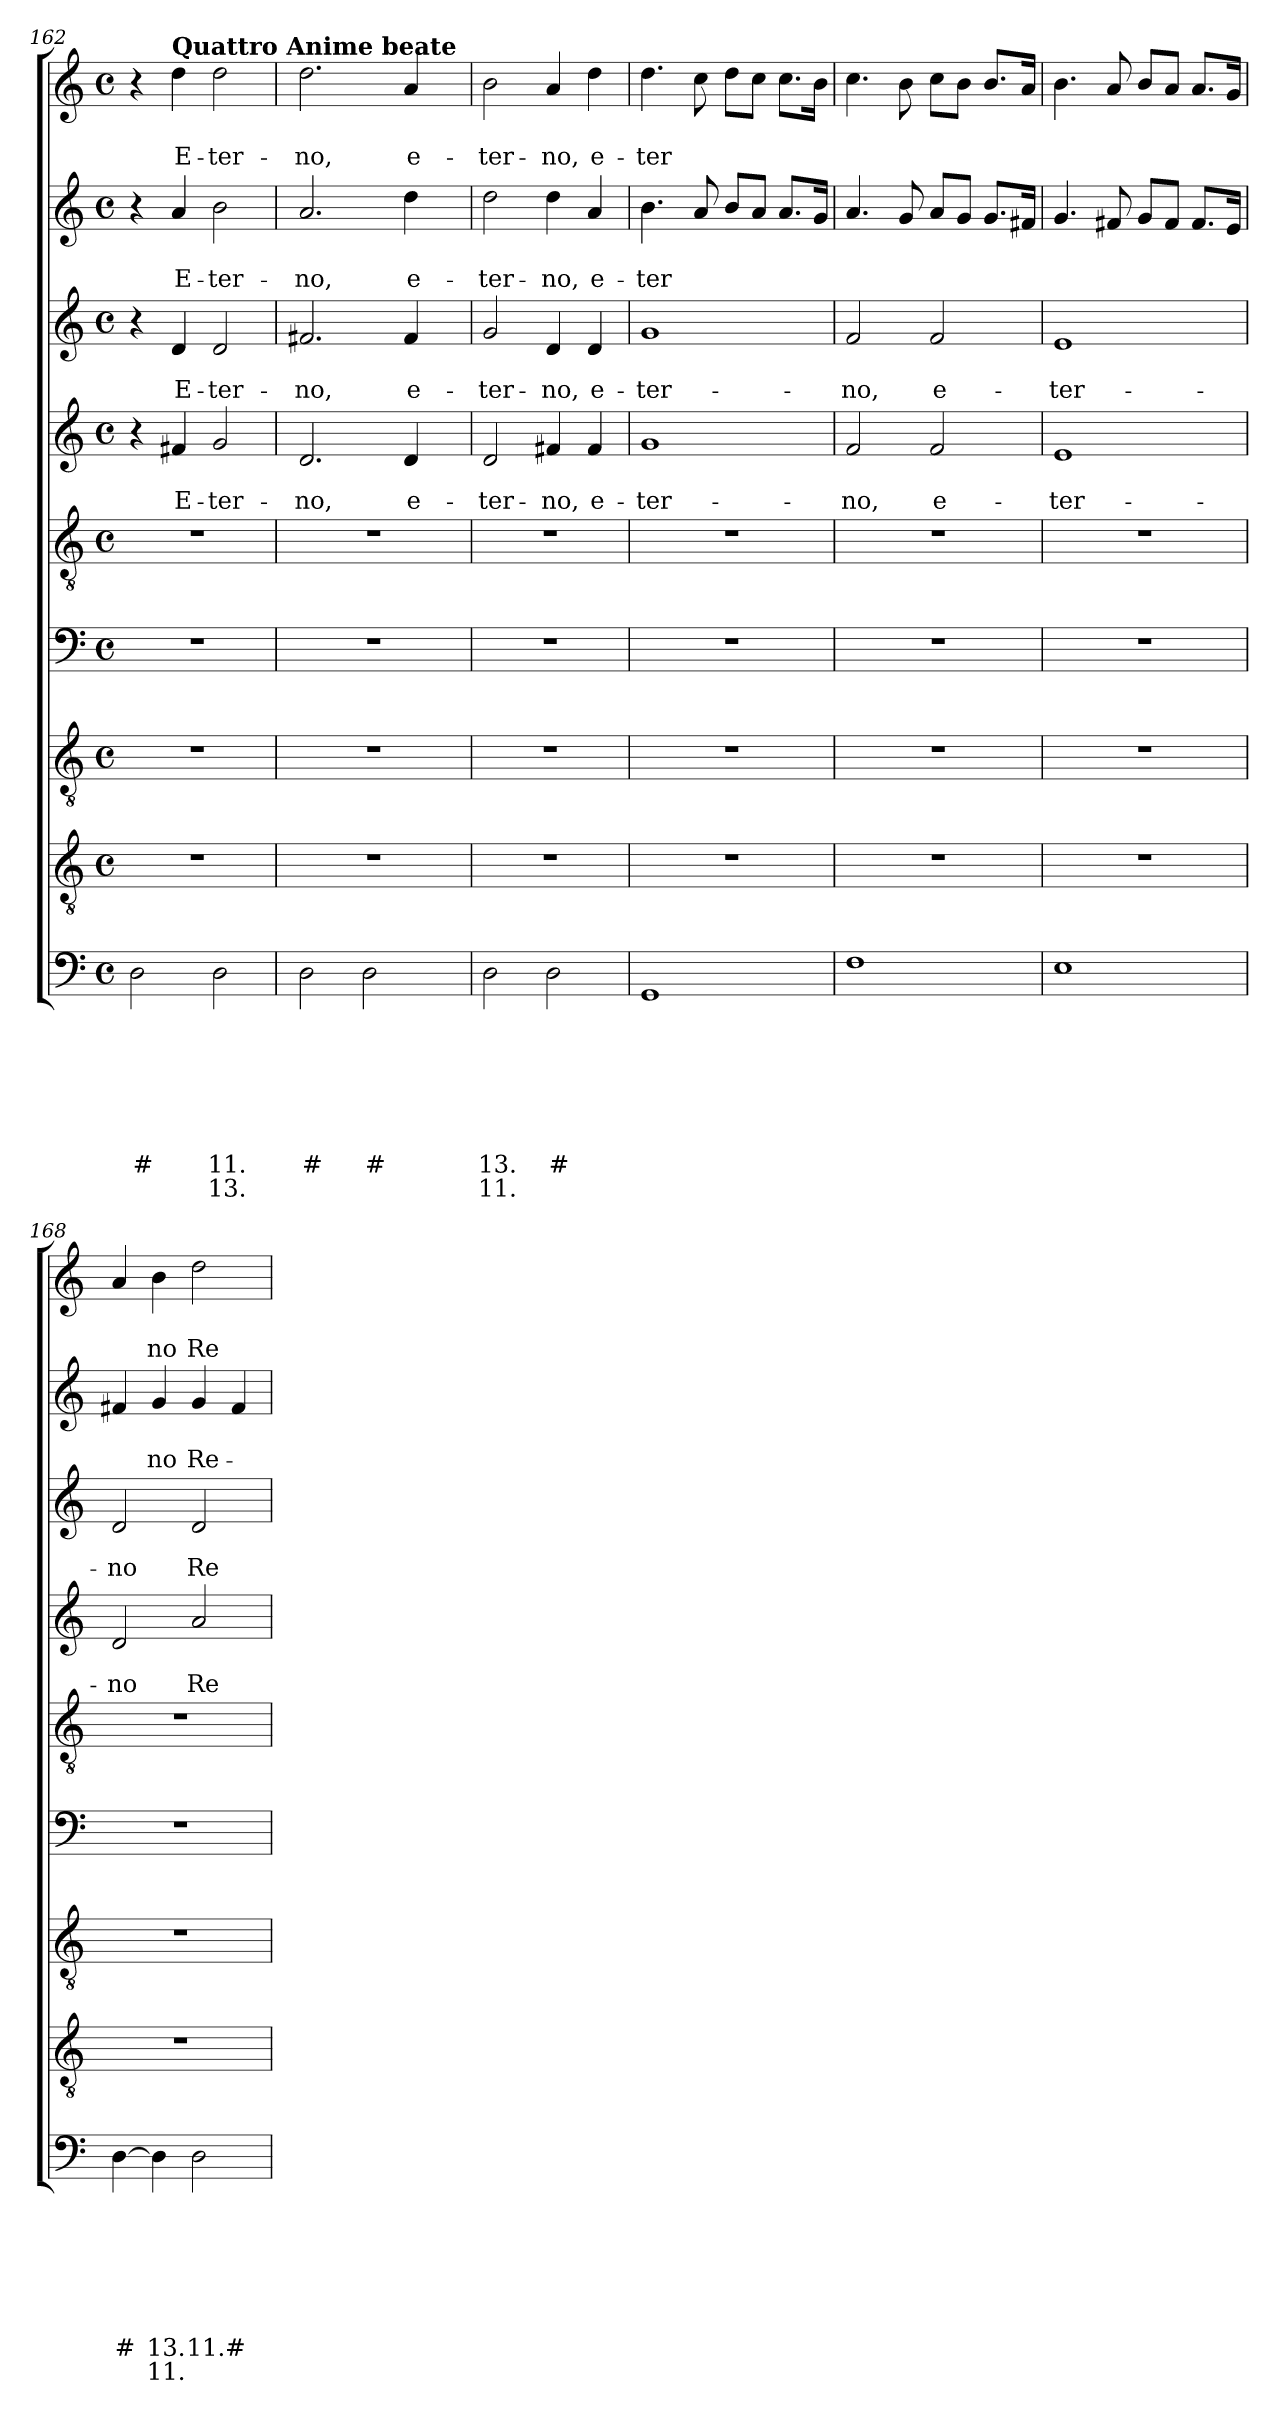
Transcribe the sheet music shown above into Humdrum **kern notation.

**kern	**text	**text	**text	**text	**text	**text	**text	**text	**kern	**kern	**kern	**kern	**kern	**text	**text	**kern	**text	**text	**kern	**text	**text	**kern	**text	**text
*part9	*part9	*part9	*part9	*part9	*part9	*part9	*part9	*part9	*part8	*part7	*part6	*part5	*part4	*part4	*part4	*part3	*part3	*part3	*part2	*part2	*part2	*part1	*part1	*part1
*staff9	*staff9	*staff9	*staff9	*staff9	*staff9	*staff9	*staff9	*staff9	*staff8	*staff7	*staff6	*staff5	*staff4	*staff4	*staff4	*staff3	*staff3	*staff3	*staff2	*staff2	*staff2	*staff1	*staff1	*staff1
!!LO:LB:g=z
*clefF4	*	*	*	*	*	*	*	*	*clefGv2	*clefGv2	*clefF4	*clefGv2	*clefG2	*	*	*clefG2	*	*	*clefG2	*	*	*clefG2	*	*
*k[]	*	*	*	*	*	*	*	*	*k[]	*k[]	*k[]	*k[]	*k[]	*	*	*k[]	*	*	*k[]	*	*	*k[]	*	*
*C:	*	*	*	*	*	*	*	*	*C:	*C:	*C:	*C:	*C:	*	*	*C:	*	*	*C:	*	*	*C:	*	*
*M4/4	*	*	*	*	*	*	*	*	*M4/4	*M4/4	*M4/4	*M4/4	*M4/4	*	*	*M4/4	*	*	*M4/4	*	*	*M4/4	*	*
*met(c)	*	*	*	*	*	*	*	*	*met(c)	*met(c)	*met(c)	*met(c)	*met(c)	*	*	*met(c)	*	*	*met(c)	*	*	*met(c)	*	*
=162	=162	=162	=162	=162	=162	=162	=162	=162	=162	=162	=162	=162	=162	=162	=162	=162	=162	=162	=162	=162	=162	=162	=162	=162
2D\	.	.	.	.	.	.	#	.	1r	1r	1r	1r	4r	.	.	4r	.	.	4r	.	.	4r	.	.
!	!	!	!	!	!	!	!	!	!	!	!	!	!	!	!	!	!	!	!	!	!	!LO:TX:a:B:t=Quattro Anime beate	!	!
.	.	.	.	.	.	.	.	.	.	.	.	.	4f#X/	.	E-	4d/	.	E-	4a/	.	E-	4dd\	.	E-
2D\	.	.	.	.	.	.	11.	13.	.	.	.	.	2g/	.	-ter-	2d/	.	-ter-	2b\	.	-ter-	2dd\	.	-ter-
=163	=163	=163	=163	=163	=163	=163	=163	=163	=163	=163	=163	=163	=163	=163	=163	=163	=163	=163	=163	=163	=163	=163	=163	=163
2D\	.	.	.	.	.	.	#	.	1r	1r	1r	1r	2.d/	.	-no,	2.f#X/	.	-no,	2.a/	.	-no,	2.dd\	.	-no,
2D\	.	.	.	.	.	.	#	.	.	.	.	.	.	.	.	.	.	.	.	.	.	.	.	.
.	.	.	.	.	.	.	.	.	.	.	.	.	4d/	.	e-	4f#/	.	e-	4dd\	.	e-	4a/	.	e-
=164	=164	=164	=164	=164	=164	=164	=164	=164	=164	=164	=164	=164	=164	=164	=164	=164	=164	=164	=164	=164	=164	=164	=164	=164
2D\	.	.	.	.	.	.	13.	11.	1r	1r	1r	1r	2d/	.	-ter-	2g/	.	-ter-	2dd\	.	-ter-	2b\	.	-ter-
2D\	.	.	.	.	.	.	#	.	.	.	.	.	4f#X/	.	-no,	4d/	.	-no,	4dd\	.	-no,	4a/	.	-no,
.	.	.	.	.	.	.	.	.	.	.	.	.	4f#/	.	e-	4d/	.	e-	4a/	.	e-	4dd\	.	e-
=165	=165	=165	=165	=165	=165	=165	=165	=165	=165	=165	=165	=165	=165	=165	=165	=165	=165	=165	=165	=165	=165	=165	=165	=165
1GG	.	.	.	.	.	.	.	.	1r	1r	1r	1r	1g	.	-ter-	1g	.	-ter-	4.b\	.	-ter	4.dd\	.	-ter
.	.	.	.	.	.	.	.	.	.	.	.	.	.	.	.	.	.	.	8a/	.	.	8cc\	.	.
.	.	.	.	.	.	.	.	.	.	.	.	.	.	.	.	.	.	.	8b/L	.	.	8dd\L	.	.
.	.	.	.	.	.	.	.	.	.	.	.	.	.	.	.	.	.	.	8a/J	.	.	8cc\J	.	.
.	.	.	.	.	.	.	.	.	.	.	.	.	.	.	.	.	.	.	8.a/L	.	.	8.cc\L	.	.
.	.	.	.	.	.	.	.	.	.	.	.	.	.	.	.	.	.	.	16g/Jk	.	.	16b\Jk	.	.
=166	=166	=166	=166	=166	=166	=166	=166	=166	=166	=166	=166	=166	=166	=166	=166	=166	=166	=166	=166	=166	=166	=166	=166	=166
1F	.	.	.	.	.	.	.	.	1r	1r	1r	1r	2f/	.	-no,	2f/	.	-no,	4.a/	.	.	4.cc\	.	.
.	.	.	.	.	.	.	.	.	.	.	.	.	.	.	.	.	.	.	8g/	.	.	8b\	.	.
.	.	.	.	.	.	.	.	.	.	.	.	.	2f/	.	e-	2f/	.	e-	8a/L	.	.	8cc\L	.	.
.	.	.	.	.	.	.	.	.	.	.	.	.	.	.	.	.	.	.	8g/J	.	.	8b\J	.	.
.	.	.	.	.	.	.	.	.	.	.	.	.	.	.	.	.	.	.	8.g/L	.	.	8.b/L	.	.
.	.	.	.	.	.	.	.	.	.	.	.	.	.	.	.	.	.	.	16f#X/Jk	.	.	16a/Jk	.	.
=167	=167	=167	=167	=167	=167	=167	=167	=167	=167	=167	=167	=167	=167	=167	=167	=167	=167	=167	=167	=167	=167	=167	=167	=167
1E	.	.	.	.	.	.	.	.	1r	1r	1r	1r	1e	.	-ter-	1e	.	-ter-	4.g/	.	.	4.b\	.	.
.	.	.	.	.	.	.	.	.	.	.	.	.	.	.	.	.	.	.	8f#X/	.	.	8a/	.	.
.	.	.	.	.	.	.	.	.	.	.	.	.	.	.	.	.	.	.	8g/L	.	.	8b/L	.	.
.	.	.	.	.	.	.	.	.	.	.	.	.	.	.	.	.	.	.	8f#/J	.	.	8a/J	.	.
.	.	.	.	.	.	.	.	.	.	.	.	.	.	.	.	.	.	.	8.f#/L	.	.	8.a/L	.	.
.	.	.	.	.	.	.	.	.	.	.	.	.	.	.	.	.	.	.	16e/Jk	.	.	16g/Jk	.	.
=168	=168	=168	=168	=168	=168	=168	=168	=168	=168	=168	=168	=168	=168	=168	=168	=168	=168	=168	=168	=168	=168	=168	=168	=168
[4D\	.	.	.	.	.	.	#	.	1r	1r	1r	1r	2d/	.	-no	2d/	.	-no	4f#X/	.	.	4a/	.	.
4D\]	.	.	.	.	.	.	13.	11.	.	.	.	.	.	.	.	.	.	.	4g/	.	no	4b\	.	no
2D\	.	.	.	.	.	.	11.#	.	.	.	.	.	2a/	.	Re-	2d/	.	Re-	4g/	.	Re-	2dd\	.	Re-
.	.	.	.	.	.	.	.	.	.	.	.	.	.	.	.	.	.	.	4f#/	.	.	.	.	.
=	=	=	=	=	=	=	=	=	=	=	=	=	=	=	=	=	=	=	=	=	=	=	=	=
*-	*-	*-	*-	*-	*-	*-	*-	*-	*-	*-	*-	*-	*-	*-	*-	*-	*-	*-	*-	*-	*-	*-	*-	*-
